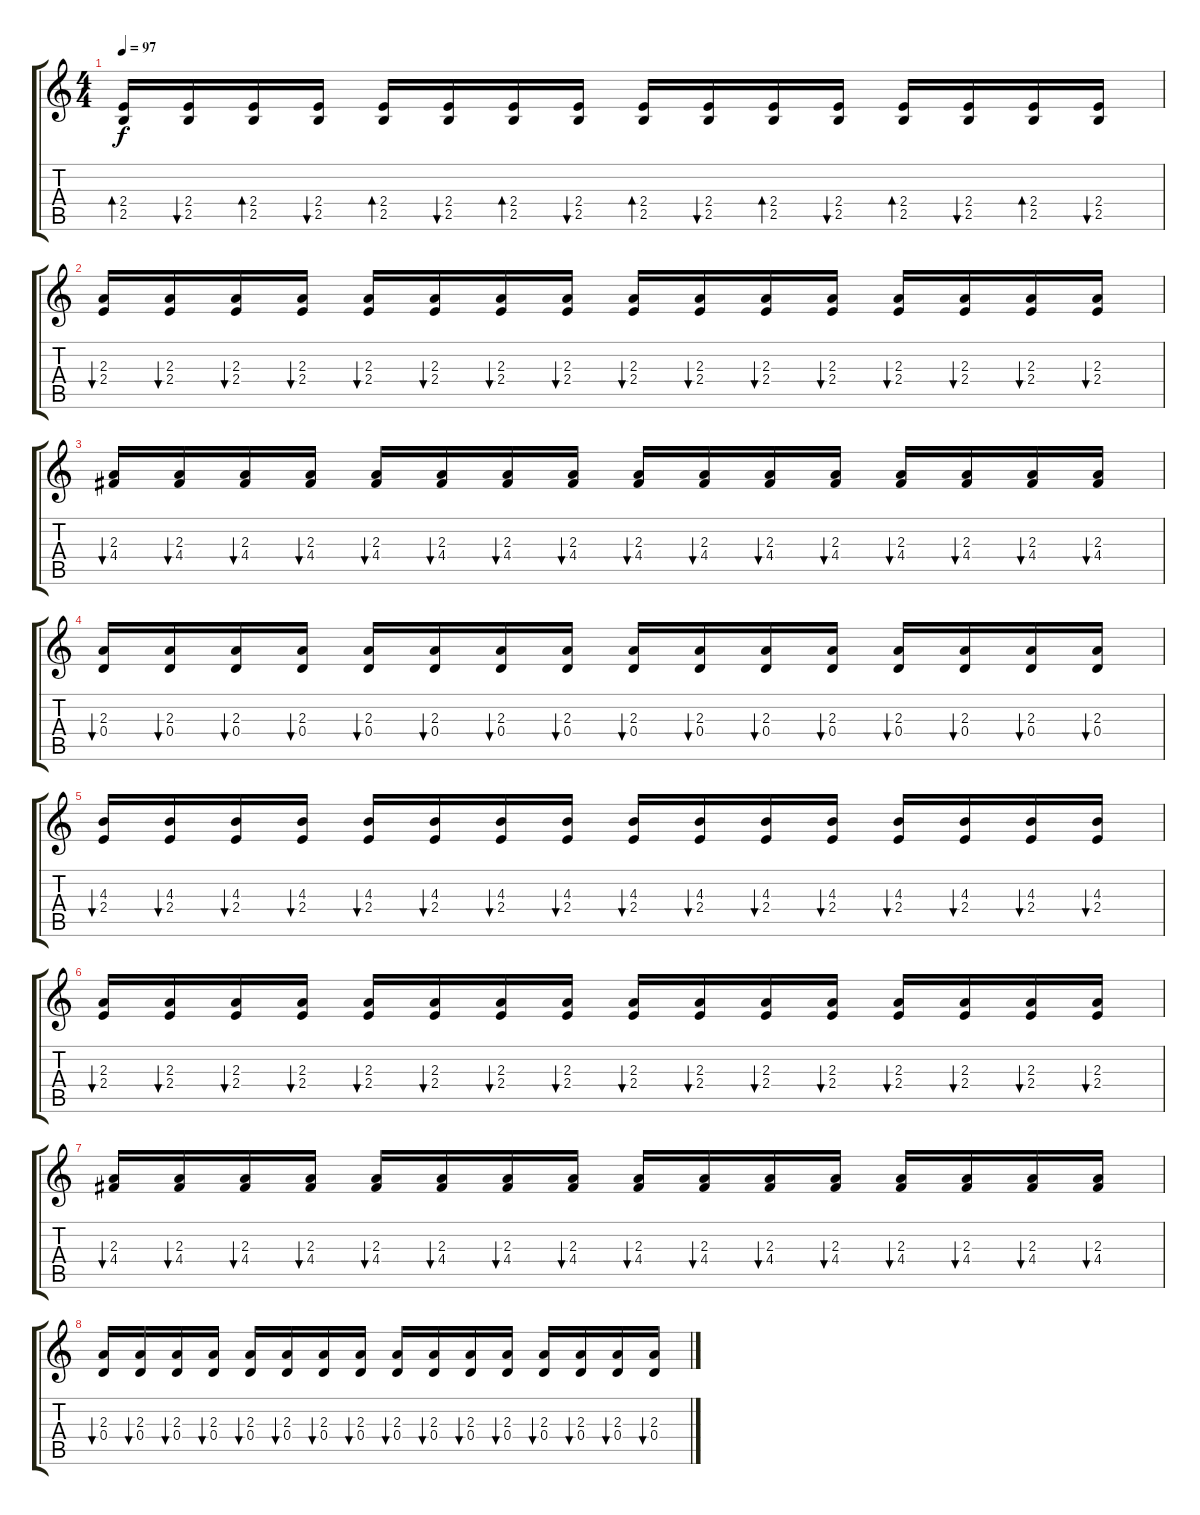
\track "" {instrument acousticguitarsteel}
\staff {score tabs}
\tuning (E4 B3 G3 D3 A2 E2) {hide}
\ts (4 4)
\tempo 97
\clef g2
\ks c
(2.4 2.5).16{bd 30 dy f} (2.4 2.5).16{bu 30} (2.4 2.5).16{bd 30} (2.4 2.5).16{bu 30} (2.4 2.5).16{bd 30} (2.4 2.5).16{bu 30} (2.4 2.5).16{bd 30} (2.4 2.5).16{bu 30} (2.4 2.5).16{bd 30} (2.4 2.5).16{bu 30} (2.4 2.5).16{bd 30} (2.4 2.5).16{bu 30} (2.4 2.5).16{bd 30} (2.4 2.5).16{bu 30} (2.4 2.5).16{bd 30} (2.4 2.5).16{bu 30} |
\section ("" "")
(2.3 2.4).16{bu 30} (2.3 2.4).16{bu 30} (2.3 2.4).16{bu 30} (2.3 2.4).16{bu 30} (2.3 2.4).16{bu 30} (2.3 2.4).16{bu 30} (2.3 2.4).16{bu 30} (2.3 2.4).16{bu 30} (2.3 2.4).16{bu 30} (2.3 2.4).16{bu 30} (2.3 2.4).16{bu 30} (2.3 2.4).16{bu 30} (2.3 2.4).16{bu 30} (2.3 2.4).16{bu 30} (2.3 2.4).16{bu 30} (2.3 2.4).16{bu 30} |
(2.3 4.4).16{bu 30} (2.3 4.4).16{bu 30} (2.3 4.4).16{bu 30} (2.3 4.4).16{bu 30} (2.3 4.4).16{bu 30} (2.3 4.4).16{bu 30} (2.3 4.4).16{bu 30} (2.3 4.4).16{bu 30} (2.3 4.4).16{bu 30} (2.3 4.4).16{bu 30} (2.3 4.4).16{bu 30} (2.3 4.4).16{bu 30} (2.3 4.4).16{bu 30} (2.3 4.4).16{bu 30} (2.3 4.4).16{bu 30} (2.3 4.4).16{bu 30} |
(2.3 0.4).16{bu 30} (2.3 0.4).16{bu 30} (2.3 0.4).16{bu 30} (2.3 0.4).16{bu 30} (2.3 0.4).16{bu 30} (2.3 0.4).16{bu 30} (2.3 0.4).16{bu 30} (2.3 0.4).16{bu 30} (2.3 0.4).16{bu 30} (2.3 0.4).16{bu 30} (2.3 0.4).16{bu 30} (2.3 0.4).16{bu 30} (2.3 0.4).16{bu 30} (2.3 0.4).16{bu 30} (2.3 0.4).16{bu 30} (2.3 0.4).16{bu 30} |
(4.3 2.4).16{bu 30} (4.3 2.4).16{bu 30} (4.3 2.4).16{bu 30} (4.3 2.4).16{bu 30} (4.3 2.4).16{bu 30} (4.3 2.4).16{bu 30} (4.3 2.4).16{bu 30} (4.3 2.4).16{bu 30} (4.3 2.4).16{bu 30} (4.3 2.4).16{bu 30} (4.3 2.4).16{bu 30} (4.3 2.4).16{bu 30} (4.3 2.4).16{bu 30} (4.3 2.4).16{bu 30} (4.3 2.4).16{bu 30} (4.3 2.4).16{bu 30} |
(2.3 2.4).16{bu 30} (2.3 2.4).16{bu 30} (2.3 2.4).16{bu 30} (2.3 2.4).16{bu 30} (2.3 2.4).16{bu 30} (2.3 2.4).16{bu 30} (2.3 2.4).16{bu 30} (2.3 2.4).16{bu 30} (2.3 2.4).16{bu 30} (2.3 2.4).16{bu 30} (2.3 2.4).16{bu 30} (2.3 2.4).16{bu 30} (2.3 2.4).16{bu 30} (2.3 2.4).16{bu 30} (2.3 2.4).16{bu 30} (2.3 2.4).16{bu 30} |
(2.3 4.4).16{bu 30} (2.3 4.4).16{bu 30} (2.3 4.4).16{bu 30} (2.3 4.4).16{bu 30} (2.3 4.4).16{bu 30} (2.3 4.4).16{bu 30} (2.3 4.4).16{bu 30} (2.3 4.4).16{bu 30} (2.3 4.4).16{bu 30} (2.3 4.4).16{bu 30} (2.3 4.4).16{bu 30} (2.3 4.4).16{bu 30} (2.3 4.4).16{bu 30} (2.3 4.4).16{bu 30} (2.3 4.4).16{bu 30} (2.3 4.4).16{bu 30} |
(2.3 0.4).16{bu 30} (2.3 0.4).16{bu 30} (2.3 0.4).16{bu 30} (2.3 0.4).16{bu 30} (2.3 0.4).16{bu 30} (2.3 0.4).16{bu 30} (2.3 0.4).16{bu 30} (2.3 0.4).16{bu 30} (2.3 0.4).16{bu 30} (2.3 0.4).16{bu 30} (2.3 0.4).16{bu 30} (2.3 0.4).16{bu 30} (2.3 0.4).16{bu 30} (2.3 0.4).16{bu 30} (2.3 0.4).16{bu 30} (2.3 0.4).16{bu 30}
